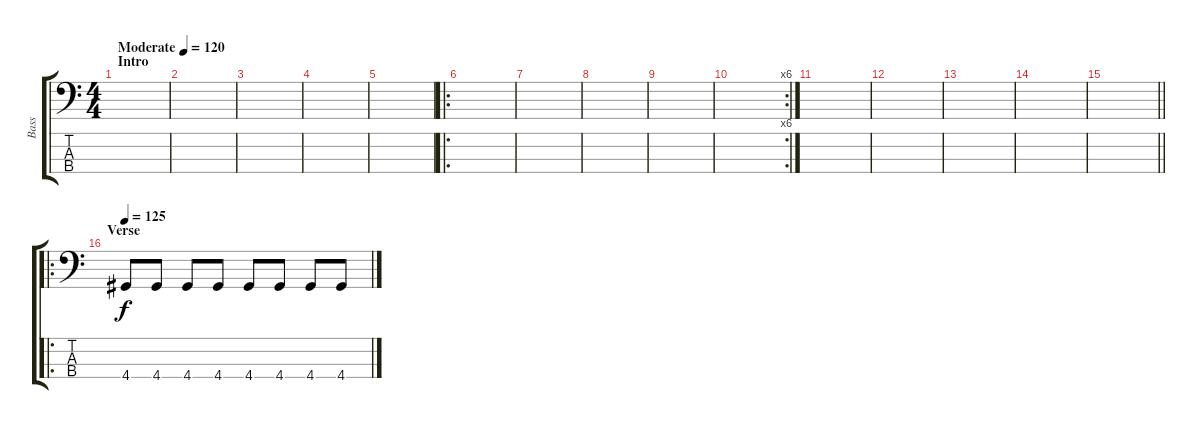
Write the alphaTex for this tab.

\track ("Bass" "Bass") {instrument electricbassfinger}
\staff {score tabs}
\tuning (G2 D2 A1 E1) {hide}
\ts (4 4)
\section ("" "Intro")
\tempo (120 "Moderate")
\clef f4
\ks c
|
|
|
|
|
\ro
|
|
|
|
\rc 6
|
|
|
|
|
\barLineRight lightlight
|
\ro
\section ("" "Verse")
\tempo 125
4.4.8 4.4.8 4.4.8 4.4.8 4.4.8 4.4.8 4.4.8 4.4.8
